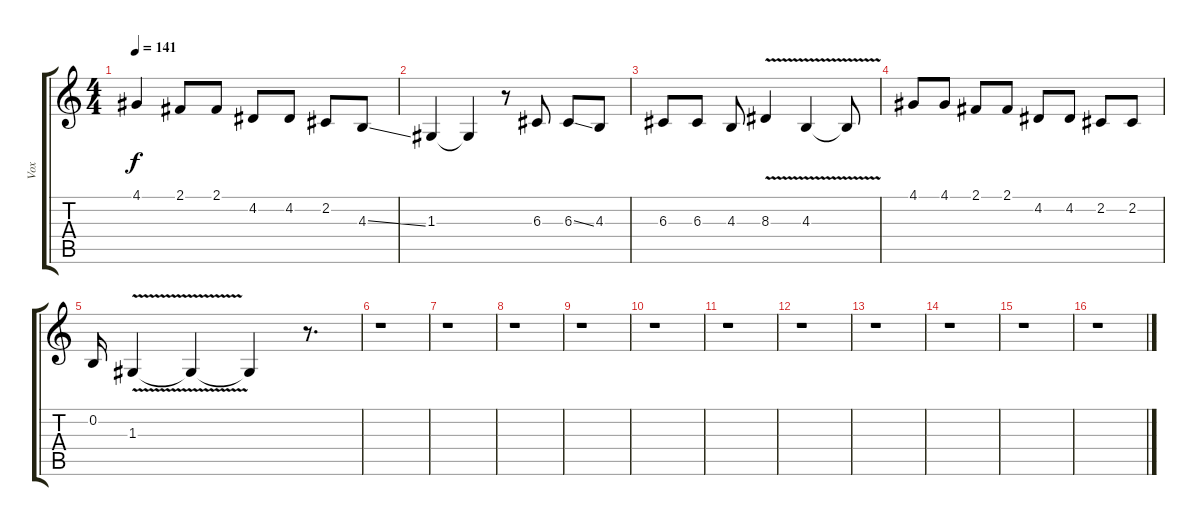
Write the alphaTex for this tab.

\track ("Vox" "Vox") {instrument lead2sawtooth}
\staff {score tabs}
\tuning (E4 B3 G3 D3 A2 E2) {hide}
\ts (4 4)
\tempo 141
\clef g2
\ks c
4.1{t}.4{dy f} 2.1.8 2.1.8 4.2.8 4.2.8 2.2.8 4.3{ss}.8 |
1.3.4 1.3{t}.4 r.8 6.3.8 6.3{ss}.8 4.3.8 |
6.3.8 6.3.8 4.3.8 8.3{v}.4 4.3{v}.4 4.3{t}.8 |
4.1.8 4.1.8 2.1.8 2.1.8 4.2.8 4.2.8 2.2.8 2.2.8 |
0.2.16 1.3{v}.4 1.3{t}.4 1.3{t}.4 r.8{d} |
r.1 |
r.1 |
r.1 |
r.1 |
r.1 |
r.1 |
r.1 |
r.1 |
r.1 |
r.1 |
r.1
